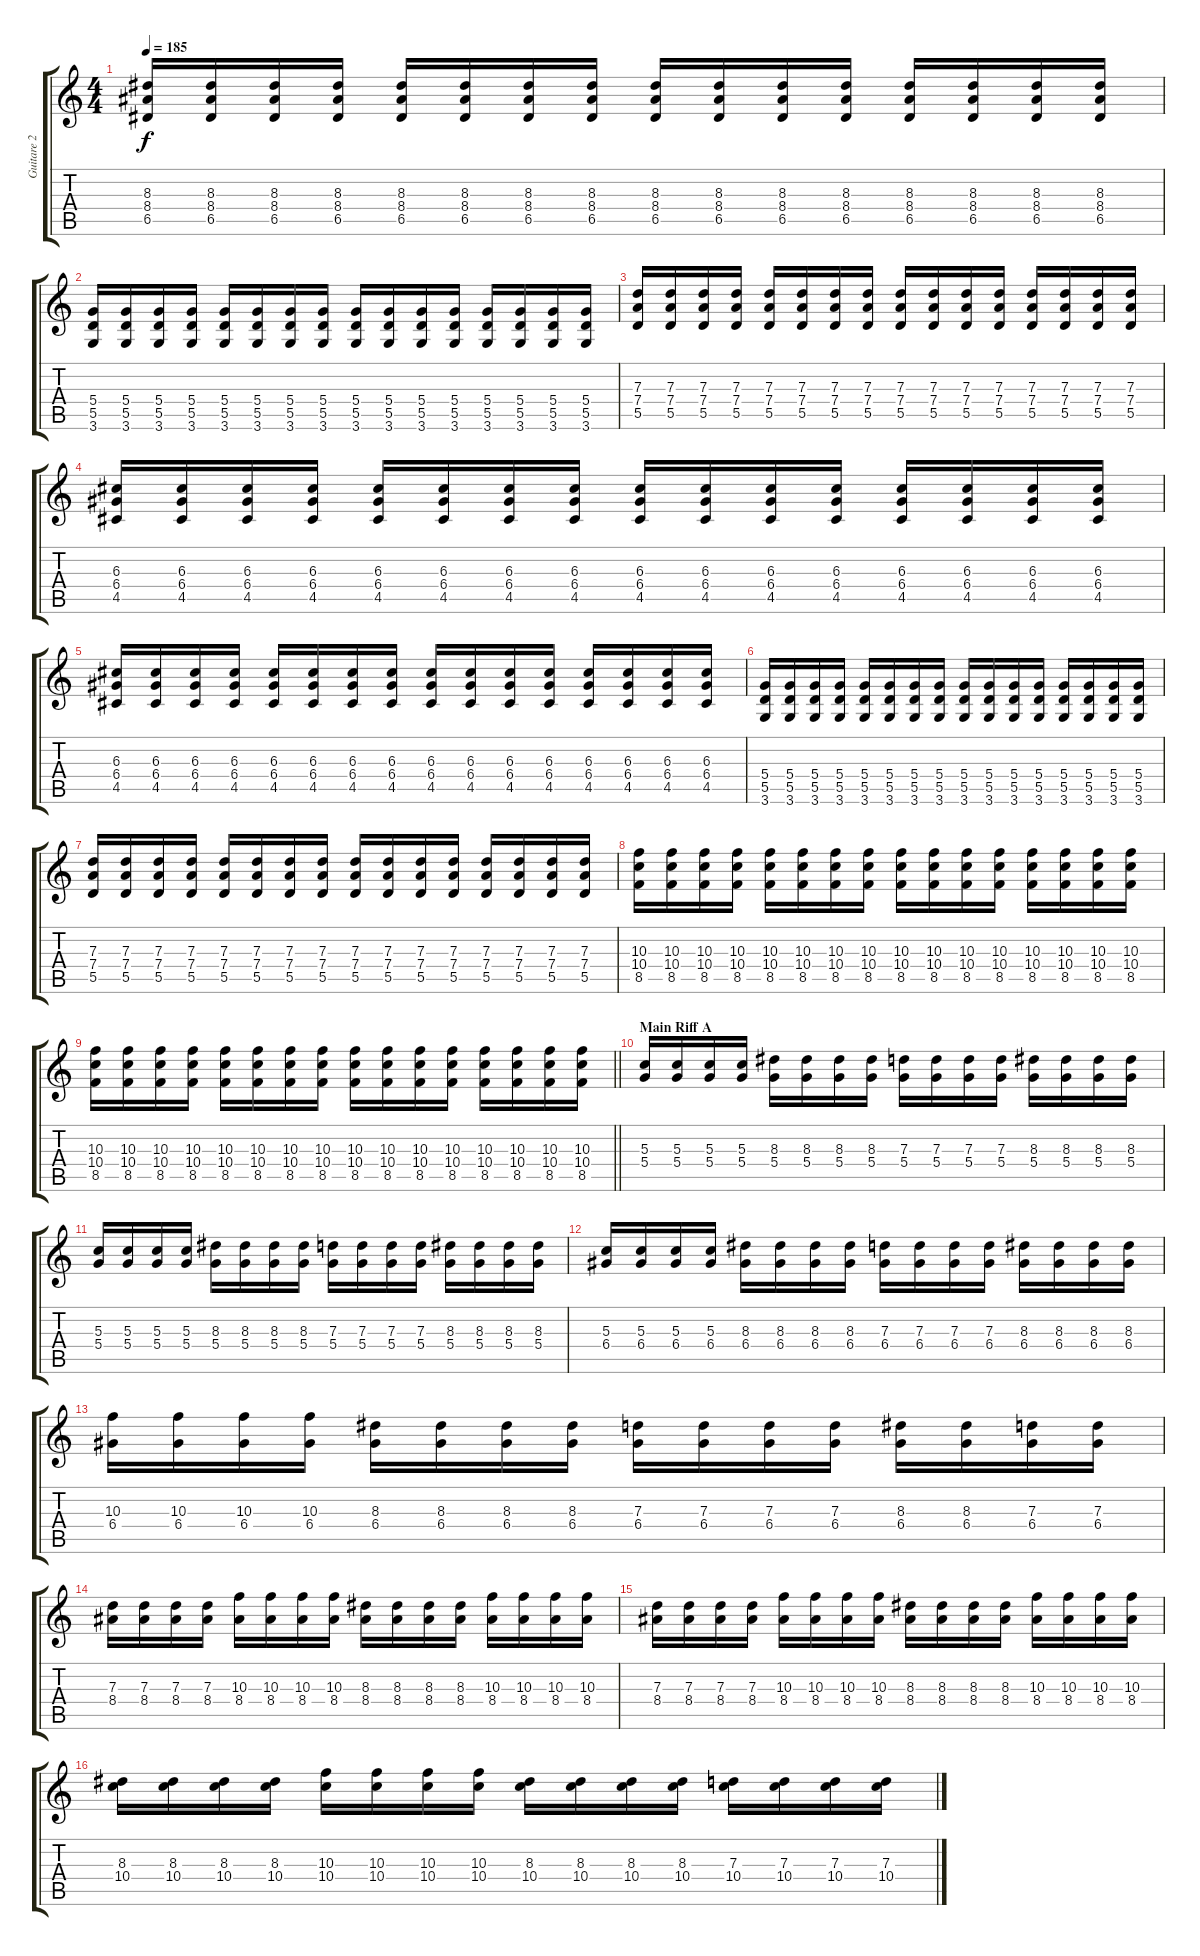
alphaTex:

\track ("Guitare 2" "Guitare 2") {instrument distortionguitar}
\staff {score tabs}
\tuning (E4 B3 G3 D3 A2 E2) {hide}
\ts (4 4)
\tempo 185
\clef g2
\ks c
(8.3 8.4 6.5).16{dy f} (8.3 8.4 6.5).16 (8.3 8.4 6.5).16 (8.3 8.4 6.5).16 (8.3 8.4 6.5).16 (8.3 8.4 6.5).16 (8.3 8.4 6.5).16 (8.3 8.4 6.5).16 (8.3 8.4 6.5).16 (8.3 8.4 6.5).16 (8.3 8.4 6.5).16 (8.3 8.4 6.5).16 (8.3 8.4 6.5).16 (8.3 8.4 6.5).16 (8.3 8.4 6.5).16 (8.3 8.4 6.5).16 |
(5.4 5.5 3.6).16 (5.4 5.5 3.6).16 (5.4 5.5 3.6).16 (5.4 5.5 3.6).16 (5.4 5.5 3.6).16 (5.4 5.5 3.6).16 (5.4 5.5 3.6).16 (5.4 5.5 3.6).16 (5.4 5.5 3.6).16 (5.4 5.5 3.6).16 (5.4 5.5 3.6).16 (5.4 5.5 3.6).16 (5.4 5.5 3.6).16 (5.4 5.5 3.6).16 (5.4 5.5 3.6).16 (5.4 5.5 3.6).16 |
(7.3 7.4 5.5).16 (7.3 7.4 5.5).16 (7.3 7.4 5.5).16 (7.3 7.4 5.5).16 (7.3 7.4 5.5).16 (7.3 7.4 5.5).16 (7.3 7.4 5.5).16 (7.3 7.4 5.5).16 (7.3 7.4 5.5).16 (7.3 7.4 5.5).16 (7.3 7.4 5.5).16 (7.3 7.4 5.5).16 (7.3 7.4 5.5).16 (7.3 7.4 5.5).16 (7.3 7.4 5.5).16 (7.3 7.4 5.5).16 |
(6.3 6.4 4.5).16 (6.3 6.4 4.5).16 (6.3 6.4 4.5).16 (6.3 6.4 4.5).16 (6.3 6.4 4.5).16 (6.3 6.4 4.5).16 (6.3 6.4 4.5).16 (6.3 6.4 4.5).16 (6.3 6.4 4.5).16 (6.3 6.4 4.5).16 (6.3 6.4 4.5).16 (6.3 6.4 4.5).16 (6.3 6.4 4.5).16 (6.3 6.4 4.5).16 (6.3 6.4 4.5).16 (6.3 6.4 4.5).16 |
(6.3 6.4 4.5).16 (6.3 6.4 4.5).16 (6.3 6.4 4.5).16 (6.3 6.4 4.5).16 (6.3 6.4 4.5).16 (6.3 6.4 4.5).16 (6.3 6.4 4.5).16 (6.3 6.4 4.5).16 (6.3 6.4 4.5).16 (6.3 6.4 4.5).16 (6.3 6.4 4.5).16 (6.3 6.4 4.5).16 (6.3 6.4 4.5).16 (6.3 6.4 4.5).16 (6.3 6.4 4.5).16 (6.3 6.4 4.5).16 |
(5.4 5.5 3.6).16 (5.4 5.5 3.6).16 (5.4 5.5 3.6).16 (5.4 5.5 3.6).16 (5.4 5.5 3.6).16 (5.4 5.5 3.6).16 (5.4 5.5 3.6).16 (5.4 5.5 3.6).16 (5.4 5.5 3.6).16 (5.4 5.5 3.6).16 (5.4 5.5 3.6).16 (5.4 5.5 3.6).16 (5.4 5.5 3.6).16 (5.4 5.5 3.6).16 (5.4 5.5 3.6).16 (5.4 5.5 3.6).16 |
(7.3 7.4 5.5).16 (7.3 7.4 5.5).16 (7.3 7.4 5.5).16 (7.3 7.4 5.5).16 (7.3 7.4 5.5).16 (7.3 7.4 5.5).16 (7.3 7.4 5.5).16 (7.3 7.4 5.5).16 (7.3 7.4 5.5).16 (7.3 7.4 5.5).16 (7.3 7.4 5.5).16 (7.3 7.4 5.5).16 (7.3 7.4 5.5).16 (7.3 7.4 5.5).16 (7.3 7.4 5.5).16 (7.3 7.4 5.5).16 |
(10.3 10.4 8.5).16 (10.3 10.4 8.5).16 (10.3 10.4 8.5).16 (10.3 10.4 8.5).16 (10.3 10.4 8.5).16 (10.3 10.4 8.5).16 (10.3 10.4 8.5).16 (10.3 10.4 8.5).16 (10.3 10.4 8.5).16 (10.3 10.4 8.5).16 (10.3 10.4 8.5).16 (10.3 10.4 8.5).16 (10.3 10.4 8.5).16 (10.3 10.4 8.5).16 (10.3 10.4 8.5).16 (10.3 10.4 8.5).16 |
\barLineRight lightlight
(10.3 10.4 8.5).16 (10.3 10.4 8.5).16 (10.3 10.4 8.5).16 (10.3 10.4 8.5).16 (10.3 10.4 8.5).16 (10.3 10.4 8.5).16 (10.3 10.4 8.5).16 (10.3 10.4 8.5).16 (10.3 10.4 8.5).16 (10.3 10.4 8.5).16 (10.3 10.4 8.5).16 (10.3 10.4 8.5).16 (10.3 10.4 8.5).16 (10.3 10.4 8.5).16 (10.3 10.4 8.5).16 (10.3 10.4 8.5).16 |
\section ("" "Main Riff A")
(5.3 5.4).16 (5.3 5.4).16 (5.3 5.4).16 (5.3 5.4).16 (8.3 5.4).16 (8.3 5.4).16 (8.3 5.4).16 (8.3 5.4).16 (7.3 5.4).16 (7.3 5.4).16 (7.3 5.4).16 (7.3 5.4).16 (8.3 5.4).16 (8.3 5.4).16 (8.3 5.4).16 (8.3 5.4).16 |
(5.3 5.4).16 (5.3 5.4).16 (5.3 5.4).16 (5.3 5.4).16 (8.3 5.4).16 (8.3 5.4).16 (8.3 5.4).16 (8.3 5.4).16 (7.3 5.4).16 (7.3 5.4).16 (7.3 5.4).16 (7.3 5.4).16 (8.3 5.4).16 (8.3 5.4).16 (8.3 5.4).16 (8.3 5.4).16 |
(5.3 6.4).16 (5.3 6.4).16 (5.3 6.4).16 (5.3 6.4).16 (8.3 6.4).16 (8.3 6.4).16 (8.3 6.4).16 (8.3 6.4).16 (7.3 6.4).16 (7.3 6.4).16 (7.3 6.4).16 (7.3 6.4).16 (8.3 6.4).16 (8.3 6.4).16 (8.3 6.4).16 (8.3 6.4).16 |
(10.3 6.4).16 (10.3 6.4).16 (10.3 6.4).16 (10.3 6.4).16 (8.3 6.4).16 (8.3 6.4).16 (8.3 6.4).16 (8.3 6.4).16 (7.3 6.4).16 (7.3 6.4).16 (7.3 6.4).16 (7.3 6.4).16 (8.3 6.4).16 (8.3 6.4).16 (7.3 6.4).16 (7.3 6.4).16 |
(7.3 8.4).16 (7.3 8.4).16 (7.3 8.4).16 (7.3 8.4).16 (10.3 8.4).16 (10.3 8.4).16 (10.3 8.4).16 (10.3 8.4).16 (8.3 8.4).16 (8.3 8.4).16 (8.3 8.4).16 (8.3 8.4).16 (10.3 8.4).16 (10.3 8.4).16 (10.3 8.4).16 (10.3 8.4).16 |
(7.3 8.4).16 (7.3 8.4).16 (7.3 8.4).16 (7.3 8.4).16 (10.3 8.4).16 (10.3 8.4).16 (10.3 8.4).16 (10.3 8.4).16 (8.3 8.4).16 (8.3 8.4).16 (8.3 8.4).16 (8.3 8.4).16 (10.3 8.4).16 (10.3 8.4).16 (10.3 8.4).16 (10.3 8.4).16 |
(8.3 10.4).16 (8.3 10.4).16 (8.3 10.4).16 (8.3 10.4).16 (10.3 10.4).16 (10.3 10.4).16 (10.3 10.4).16 (10.3 10.4).16 (8.3 10.4).16 (8.3 10.4).16 (8.3 10.4).16 (8.3 10.4).16 (7.3 10.4).16 (7.3 10.4).16 (7.3 10.4).16 (7.3 10.4).16
